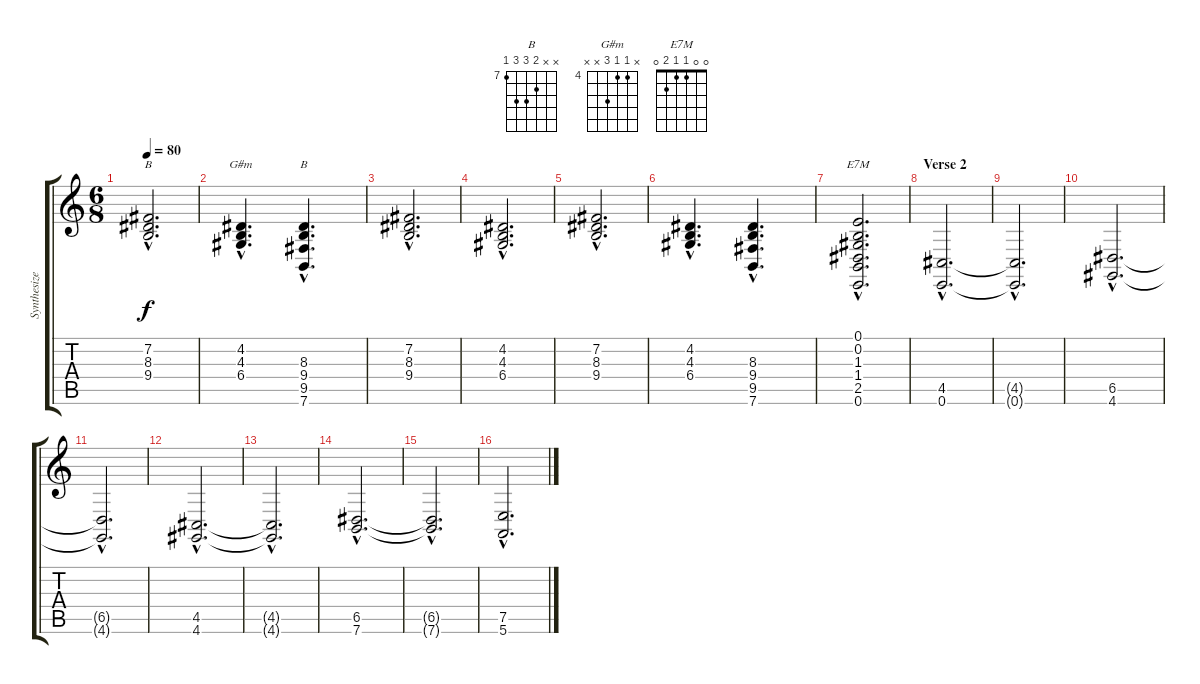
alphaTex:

\track ("Synthesizer" "Synthesize") {instrument pad2warm}
\staff {score tabs}
\tuning (E4 B3 G3 D3 A2 E2) {hide}
\chord ("B" x 7 8 9 x x) {firstfret 7}
\chord ("G#m" x 4 4 6 x x) {firstfret 4}
\chord ("B" x x 8 9 9 7) {firstfret 7}
\chord ("E7M" 0 0 1 1 2 0)
\ts (6 8)
\tempo 80
\clef g2
\ks c
(7.2{hac} 8.3{hac} 9.4{hac}).2{d ch "B" dy f} |
(4.2{hac} 4.3{hac} 6.4{hac}).4{d ch "G#m"} (8.3{hac} 9.4{hac} 9.5{hac} 7.6{hac}).4{d ch "B"} |
(7.2{hac} 8.3{hac} 9.4{hac}).2{d} |
(4.2{hac} 4.3{hac} 6.4{hac}).2{d} |
(7.2{hac} 8.3{hac} 9.4{hac}).2{d} |
(4.2{hac} 4.3{hac} 6.4{hac}).4{d} (8.3{hac} 9.4{hac} 9.5{hac} 7.6{hac}).4{d} |
(0.1{hac} 0.2{hac} 1.3{hac} 1.4{hac} 2.5{hac} 0.6{hac}).2{d ch "E7M"} |
\section ("" "Verse 2")
(4.5{hac} 0.6{hac}).2{d} |
(4.5{hac t} 0.6{hac t}).2{d} |
(6.5{hac} 4.6{hac}).2{d} |
(6.5{hac t} 4.6{hac t}).2{d} |
(4.5{hac} 4.6{hac}).2{d} |
(4.5{hac t} 4.6{hac t}).2{d} |
(6.5{hac} 7.6{hac}).2{d} |
(6.5{hac t} 7.6{hac t}).2{d} |
(7.5{hac} 5.6{hac}).2{d}
